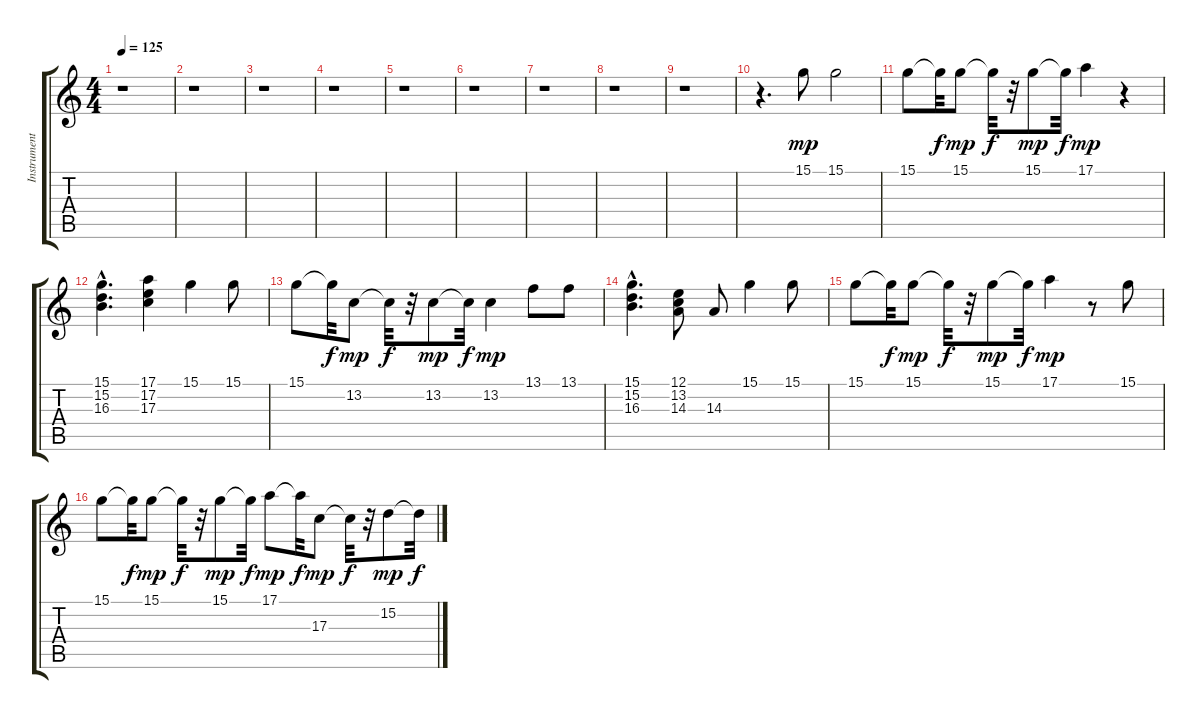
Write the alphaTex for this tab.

\track ("Instrument7" "Instrument") {instrument violin}
\staff {score tabs}
\tuning (E4 B3 G3 D3 A2 E2) {hide}
\ts (4 4)
\tempo 125
\clef g2
\ks c
r.1{dy f} |
r.1 |
r.1 |
r.1 |
r.1 |
r.1 |
r.1 |
r.1 |
r.1 |
r.4{d} 15.1.8{dy mp} 15.1.2 |
15.1.8 15.1{t}.32{dy f} 15.1.8{dy mp} 15.1{t}.32{dy f} r.32 15.1.8{dy mp} 15.1{t}.32{dy f} 17.1.4{dy mp} r.4 |
(15.1{hac} 15.2{hac} 16.3{hac}).4{d} (17.1 17.2 17.3).4 15.1.4 15.1.8 |
15.1.8 15.1{t}.32{dy f} 13.2.8{dy mp} 13.2{t}.32{dy f} r.32 13.2.8{dy mp} 13.2{t}.32{dy f} 13.2.4{dy mp} 13.1.8 13.1.8 |
(15.1{hac} 15.2{hac} 16.3{hac}).4{d} (12.1 13.2 14.3).8 14.3.8 15.1.4 15.1.8 |
15.1.8 15.1{t}.32{dy f} 15.1.8{dy mp} 15.1{t}.32{dy f} r.32 15.1.8{dy mp} 15.1{t}.32{dy f} 17.1.4{dy mp} r.8 15.1.8 |
15.1.8 15.1{t}.32{dy f} 15.1.8{dy mp} 15.1{t}.32{dy f} r.32 15.1.8{dy mp} 15.1{t}.32{dy f} 17.1.8{dy mp} 17.1{t}.32{dy f} 17.3.8{dy mp} 17.3{t}.32{dy f} r.32 15.2.8{dy mp} 15.2{t}.32{dy f}
